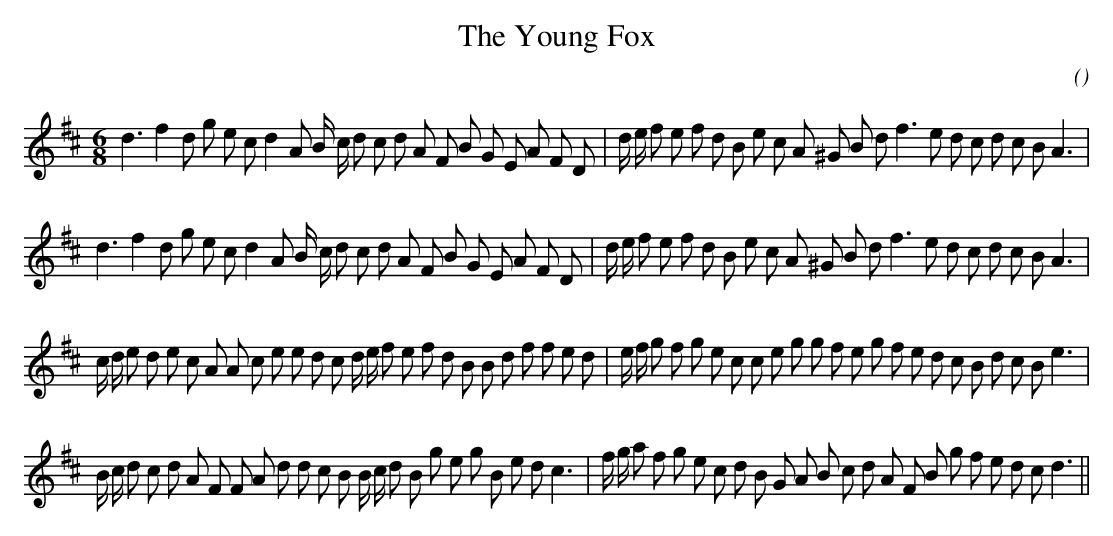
X:1
T: The Young Fox
C:
O:
M:6/8
K:D
K:D
M:6/8
L:1/16
d6 f4 d2 g2 e2 c2 d4 A2 B c d2 c2 d2 A2 F2 B2 G2 E2 A2 F2 D2 |d e f2 e2 f2 d2 B2 e2 c2 A2 ^G2 B2 d2 f6 e2 d2 c2 d2 c2 B2 A6 |
d6 f4 d2 g2 e2 c2 d4 A2 B c d2 c2 d2 A2 F2 B2 G2 E2 A2 F2 D2 |d e f2 e2 f2 d2 B2 e2 c2 A2 ^G2 B2 d2 f6 e2 d2 c2 d2 c2 B2 A6 |
c d e2 d2 e2 c2 A2 A2 c2 e2 e2 d2 c2 d e f2 e2 f2 d2 B2 B2 d2 f2 f2 e2 d2 |e f g2 f2 g2 e2 c2 c2 e2 g2 g2 f2 e2 g2 f2 e2 d2 c2 B2 d2 c2 B2 e6 |
B c d2 c2 d2 A2 F2 F2 A2 d2 d2 c2 B2 B c d2 B2 g2 e2 g2 B2 e2 d2 c6 |f g a2 f2 g2 e2 c2 d2 B2 G2 A2 B2 c2 d2 A2 F2 B2 g2 f2 e2 d2 c2 d6 ||
